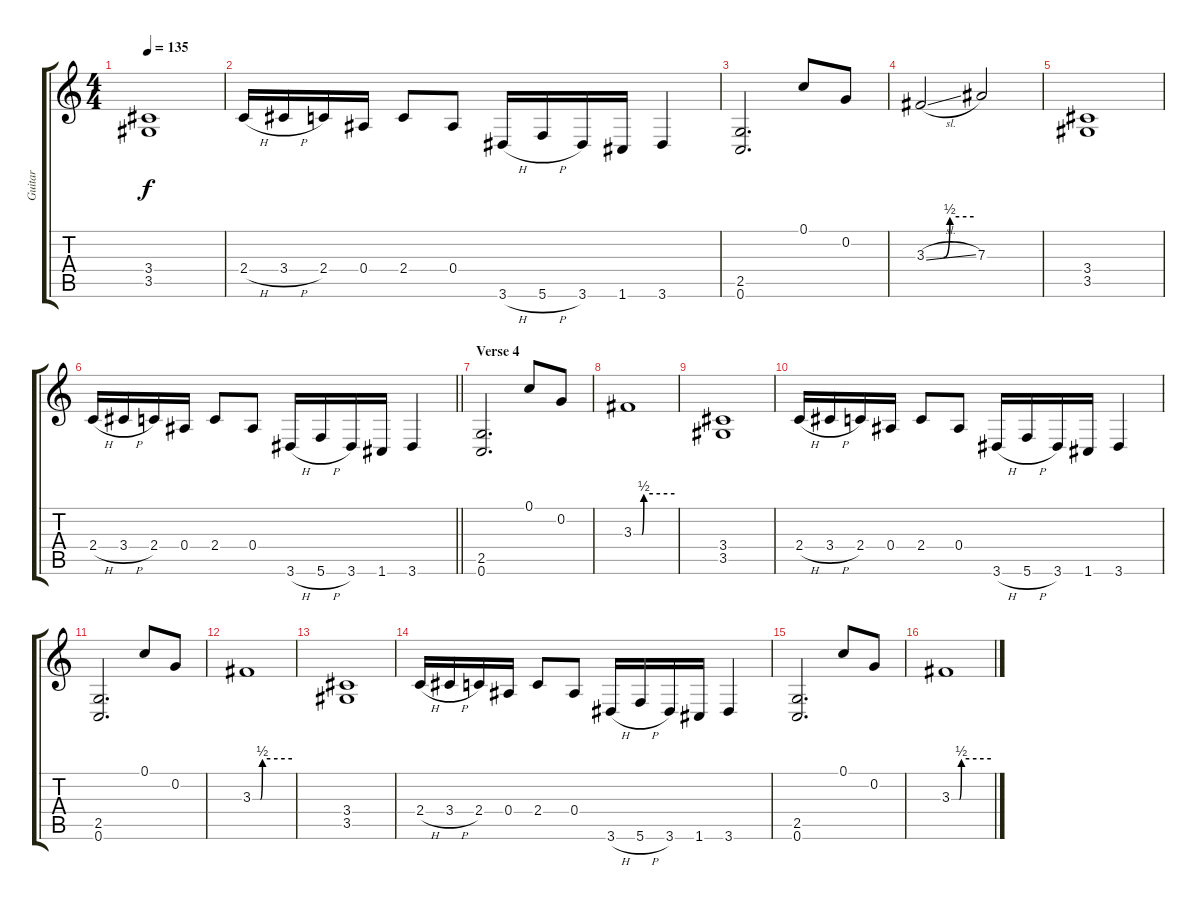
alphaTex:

\track ("Guitar" "Guitar") {instrument distortionguitar}
\staff {score tabs}
\tuning (C4 G3 Eb3 Bb2 F2 C2) {hide}
\ts (4 4)
\tempo 135
\clef g2
\ks c
(3.4 3.5).1{dy f} |
2.4{h}.16 3.4{h}.16 2.4.16 0.4.16 2.4.8 0.4.8 3.6{h}.16 5.6{h}.16 3.6.16 1.6.16 3.6.4 |
(2.5 0.6).2{d} 0.1.8 0.2.8 |
3.3{be (custom 0 0 22 0 30 2 60 2) sl}.2 7.3.2 |
(3.4 3.5).1 |
\barLineRight lightlight
2.4{h}.16 3.4{h}.16 2.4.16 0.4.16 2.4.8 0.4.8 3.6{h}.16 5.6{h}.16 3.6.16 1.6.16 3.6.4 |
\section ("" "Verse 4")
(2.5 0.6).2{d} 0.1.8 0.2.8 |
3.3{be (custom 0 0 12 0 15 2 60 2)}.1 |
(3.4 3.5).1 |
2.4{h}.16 3.4{h}.16 2.4.16 0.4.16 2.4.8 0.4.8 3.6{h}.16 5.6{h}.16 3.6.16 1.6.16 3.6.4 |
(2.5 0.6).2{d} 0.1.8 0.2.8 |
3.3{be (custom 0 0 12 0 15 2 60 2)}.1 |
(3.4 3.5).1 |
2.4{h}.16 3.4{h}.16 2.4.16 0.4.16 2.4.8 0.4.8 3.6{h}.16 5.6{h}.16 3.6.16 1.6.16 3.6.4 |
(2.5 0.6).2{d} 0.1.8 0.2.8 |
3.3{be (custom 0 0 12 0 15 2 60 2)}.1
